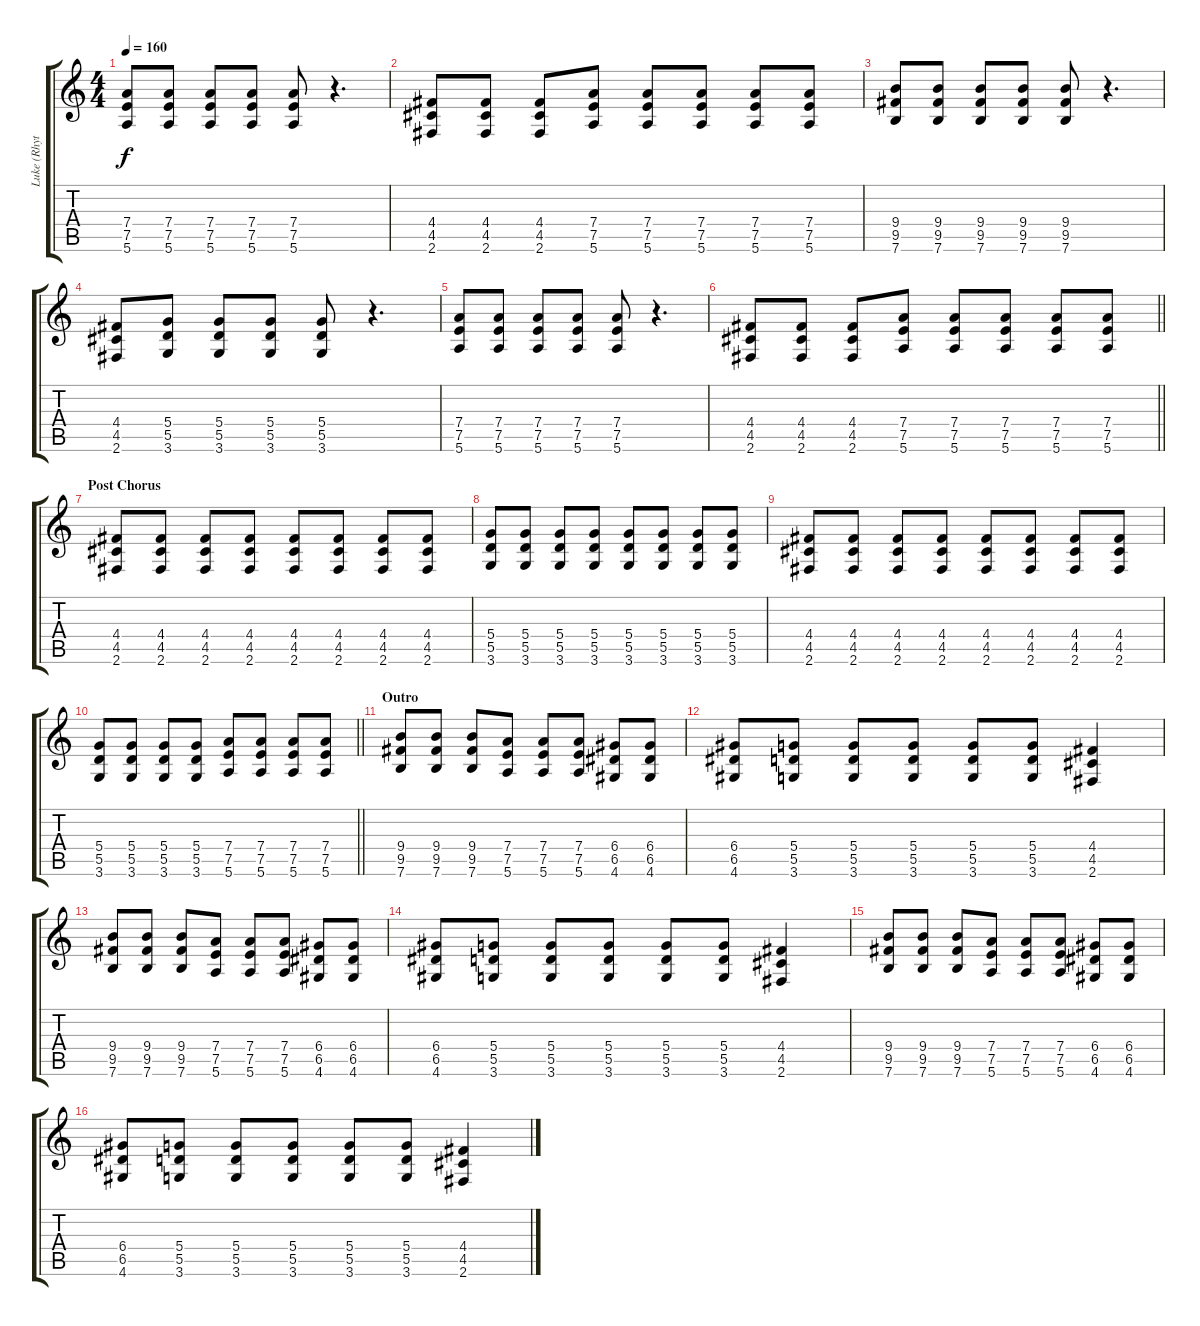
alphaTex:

\track ("Luke (Rhythm Guitar)" "Luke (Rhyt") {instrument distortionguitar}
\staff {score tabs}
\tuning (E4 B3 G3 D3 A2 E2) {hide}
\ts (4 4)
\tempo 160
\clef g2
\ks c
(7.4 7.5 5.6).8{dy f} (7.4 7.5 5.6).8 (7.4 7.5 5.6).8 (7.4 7.5 5.6).8 (7.4 7.5 5.6).8 r.4{d} |
(4.4 4.5 2.6).8 (4.4 4.5 2.6).8 (4.4 4.5 2.6).8 (7.4 7.5 5.6).8 (7.4 7.5 5.6).8 (7.4 7.5 5.6).8 (7.4 7.5 5.6).8 (7.4 7.5 5.6).8 |
(9.4 9.5 7.6).8 (9.4 9.5 7.6).8 (9.4 9.5 7.6).8 (9.4 9.5 7.6).8 (9.4 9.5 7.6).8 r.4{d} |
(4.4 4.5 2.6).8 (5.4 5.5 3.6).8 (5.4 5.5 3.6).8 (5.4 5.5 3.6).8 (5.4 5.5 3.6).8 r.4{d} |
(7.4 7.5 5.6).8 (7.4 7.5 5.6).8 (7.4 7.5 5.6).8 (7.4 7.5 5.6).8 (7.4 7.5 5.6).8 r.4{d} |
\barLineRight lightlight
(4.4 4.5 2.6).8 (4.4 4.5 2.6).8 (4.4 4.5 2.6).8 (7.4 7.5 5.6).8 (7.4 7.5 5.6).8 (7.4 7.5 5.6).8 (7.4 7.5 5.6).8 (7.4 7.5 5.6).8 |
\section ("" "Post Chorus")
(4.4 4.5 2.6).8 (4.4 4.5 2.6).8 (4.4 4.5 2.6).8 (4.4 4.5 2.6).8 (4.4 4.5 2.6).8 (4.4 4.5 2.6).8 (4.4 4.5 2.6).8 (4.4 4.5 2.6).8 |
(5.4 5.5 3.6).8 (5.4 5.5 3.6).8 (5.4 5.5 3.6).8 (5.4 5.5 3.6).8 (5.4 5.5 3.6).8 (5.4 5.5 3.6).8 (5.4 5.5 3.6).8 (5.4 5.5 3.6).8 |
(4.4 4.5 2.6).8 (4.4 4.5 2.6).8 (4.4 4.5 2.6).8 (4.4 4.5 2.6).8 (4.4 4.5 2.6).8 (4.4 4.5 2.6).8 (4.4 4.5 2.6).8 (4.4 4.5 2.6).8 |
\barLineRight lightlight
(5.4 5.5 3.6).8 (5.4 5.5 3.6).8 (5.4 5.5 3.6).8 (5.4 5.5 3.6).8 (7.4 7.5 5.6).8 (7.4 7.5 5.6).8 (7.4 7.5 5.6).8 (7.4 7.5 5.6).8 |
\section ("" "Outro")
(9.4 9.5 7.6).8 (9.4 9.5 7.6).8 (9.4 9.5 7.6).8 (7.4 7.5 5.6).8 (7.4 7.5 5.6).8 (7.4 7.5 5.6).8 (6.4 6.5 4.6).8 (6.4 6.5 4.6).8 |
(6.4 6.5 4.6).8 (5.4 5.5 3.6).8 (5.4 5.5 3.6).8 (5.4 5.5 3.6).8 (5.4 5.5 3.6).8 (5.4 5.5 3.6).8 (4.4 4.5 2.6).4 |
(9.4 9.5 7.6).8 (9.4 9.5 7.6).8 (9.4 9.5 7.6).8 (7.4 7.5 5.6).8 (7.4 7.5 5.6).8 (7.4 7.5 5.6).8 (6.4 6.5 4.6).8 (6.4 6.5 4.6).8 |
(6.4 6.5 4.6).8 (5.4 5.5 3.6).8 (5.4 5.5 3.6).8 (5.4 5.5 3.6).8 (5.4 5.5 3.6).8 (5.4 5.5 3.6).8 (4.4 4.5 2.6).4 |
(9.4 9.5 7.6).8 (9.4 9.5 7.6).8 (9.4 9.5 7.6).8 (7.4 7.5 5.6).8 (7.4 7.5 5.6).8 (7.4 7.5 5.6).8 (6.4 6.5 4.6).8 (6.4 6.5 4.6).8 |
(6.4 6.5 4.6).8 (5.4 5.5 3.6).8 (5.4 5.5 3.6).8 (5.4 5.5 3.6).8 (5.4 5.5 3.6).8 (5.4 5.5 3.6).8 (4.4 4.5 2.6).4
